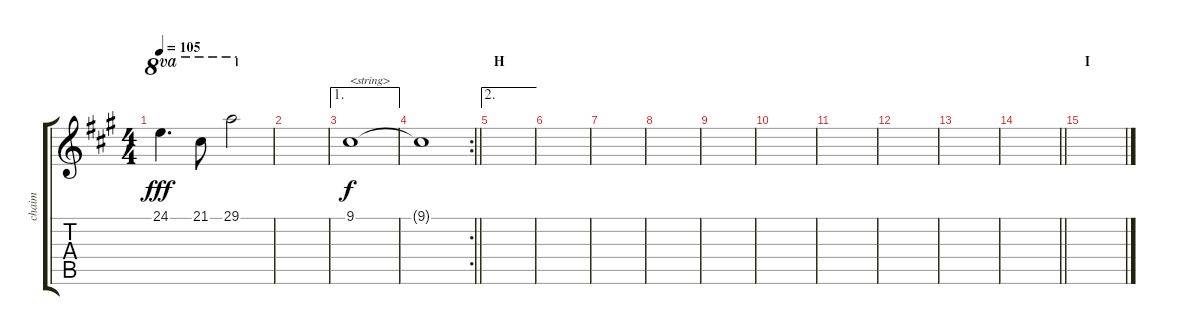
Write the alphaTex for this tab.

\track ("chaim" "chaim") {instrument tubularbells}
\staff {score tabs}
\tuning (E4 B3 G3 D3 A2 E2) {hide}
\ts (4 4)
\tempo 105
\clef g2
\ks a
24.1.4{d ot 8va dy fff} 21.1.8{ot 8va} 29.1.2{ot 8va} |
|
\ae 1
9.1.1{txt "<string>" dy f instrument stringensemble1} |
\rc 2
\barLineRight lightlight
9.1{t}.1 |
\ae 2
\section ("" "H")
|
|
|
|
|
|
|
|
|
\barLineRight lightlight
|
\section ("" "I")
